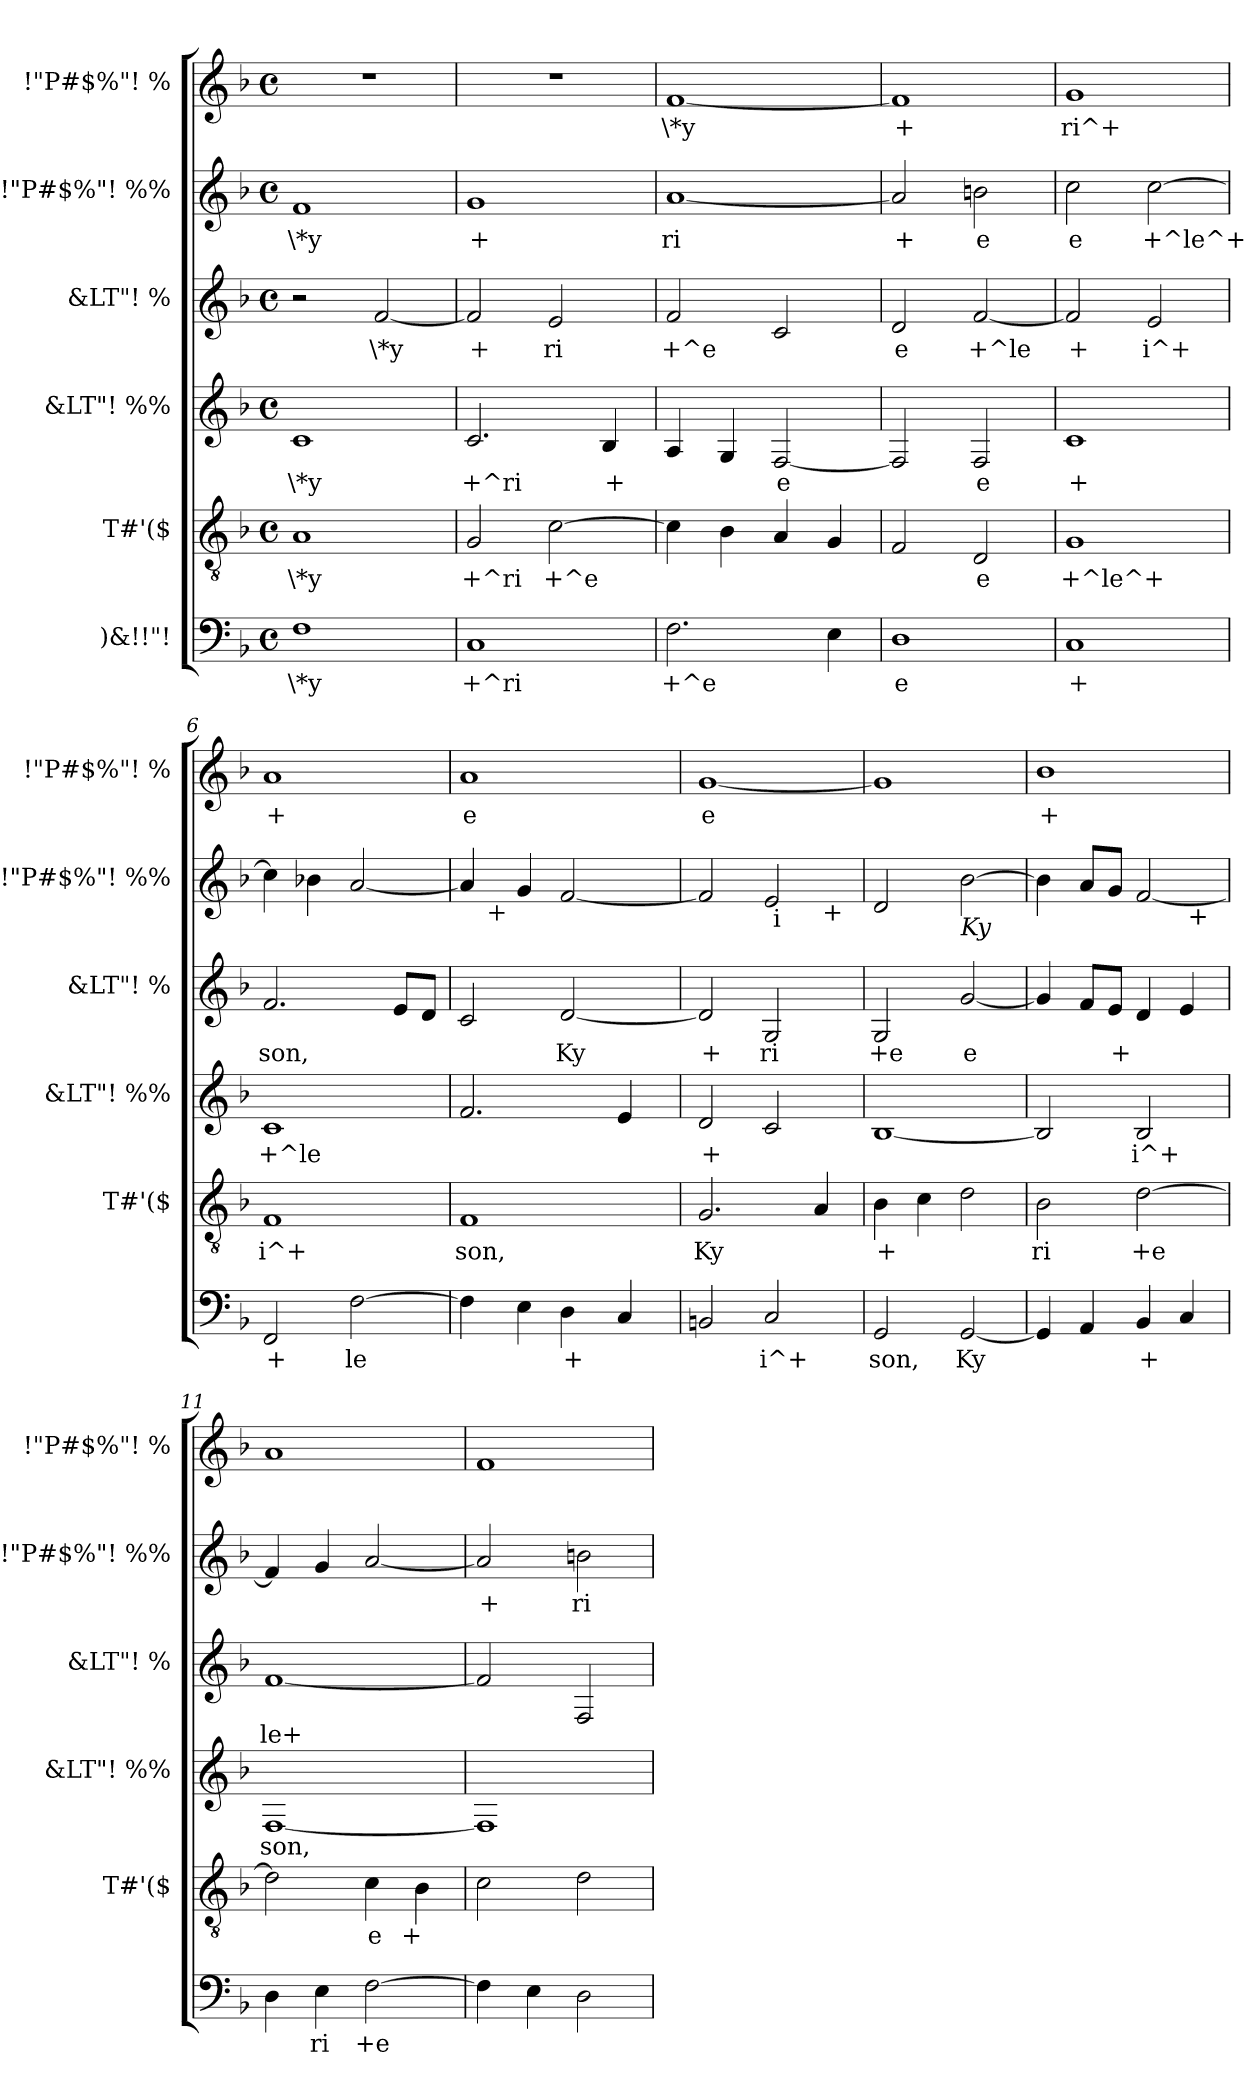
**kern	**text	**kern	**text	**kern	**text	**kern	**text	**kern	**text	**kern	**text
*part6	*part6	*part5	*part5	*part4	*part4	*part3	*part3	*part2	*part2	*part1	*part1
*staff6	*staff6	*staff5	*staff5	*staff4	*staff4	*staff3	*staff3	*staff2	*staff2	*staff1	*staff1
*I")&!!"!	*	*I"T#'($	*	*I"&LT"! %%	*	*I"&LT"! %	*	*I"!"P#$%"! %%	*	*I"!"P#$%"! %	*
*	*	*I'T#'($	*	*I'&LT"! %%	*	*I'&LT"! %	*	*I'!"P#$%"! %%	*	*I'!"P#$%"! %	*
!!LO:PB:g=z
*stria5	*	*stria5	*	*stria5	*	*stria5	*	*stria5	*	*stria5	*
*clefF4	*	*clefGv2	*	*clefG2	*	*clefG2	*	*clefG2	*	*clefG2	*
*k[b-]	*	*k[b-]	*	*k[b-]	*	*k[b-]	*	*k[b-]	*	*k[b-]	*
*F:	*	*F:	*	*F:	*	*F:	*	*F:	*	*F:	*
*M4/4	*	*M4/4	*	*M4/4	*	*M4/4	*	*M4/4	*	*M4/4	*
*met(c)	*	*met(c)	*	*met(c)	*	*met(c)	*	*met(c)	*	*met(c)	*
=1	=1	=1	=1	=1	=1	=1	=1	=1	=1	=1	=1
!	!LO:LY:b:cj	!	!LO:LY:b:cj	!	!LO:LY:b:cj	!	!	!	!LO:LY:b:cj	!	!
1F	\*y	1A	\*y	1c	\*y	2r	.	1f	\*y	1r	.
!	!	!	!	!	!	!	!LO:LY:b	!	!	!	!
.	.	.	.	.	.	[<2f/	\*y	.	.	.	.
=2	=2	=2	=2	=2	=2	=2	=2	=2	=2	=2	=2
!	!LO:LY:b:cj	!	!LO:LY:b:cj	!	!LO:LY:b:cj	!	!LO:LY:b	!	!LO:LY:b:cj	!	!
1C	+^ri	2G/	+^ri	2.c/	+^ri	2f/]	+	1g	+	1r	.
!	!	!	!LO:LY:b:cj	!	!	!	!LO:LY:b	!	!	!	!
.	.	[>2c\	+^e	.	.	2e/	ri	.	.	.	.
!	!	!	!	!	!LO:LY:b:cj	!	!	!	!	!	!
.	.	.	.	4B-/	+	.	.	.	.	.	.
=3	=3	=3	=3	=3	=3	=3	=3	=3	=3	=3	=3
!	!LO:LY:b:cj	!	!LO:LY:b:cj	!	!LO:LY:b:cj	!	!LO:LY:b	!	!LO:LY:b:cj	!	!LO:LY:b:cj
2.F\	+^e	4c\]	.	4A/	.	2f/	+^e	[<1a	ri	[<1f	\*y
!	!	!	!LO:LY:b:cj	!	!LO:LY:b:cj	!	!	!	!	!	!
.	.	4B-\	.	4G/	.	.	.	.	.	.	.
!	!	!	!LO:LY:b:cj	!	!LO:LY:b:cj	!	!LO:LY:b	!	!	!	!
.	.	4A/	.	[<2F/	e	2c/	.	.	.	.	.
!	!LO:LY:b:cj	!	!LO:LY:b:cj	!	!	!	!	!	!	!	!
4E\	.	4G/	.	.	.	.	.	.	.	.	.
=4	=4	=4	=4	=4	=4	=4	=4	=4	=4	=4	=4
!	!LO:LY:b:cj	!	!LO:LY:b:cj	!	!LO:LY:b:cj	!	!LO:LY:b	!	!LO:LY:b:cj	!	!LO:LY:b:cj
1D	e	2F/	.	2F/]	.	2d/	e	2a/]	+	1f]	+
!	!	!	!LO:LY:b:cj	!	!LO:LY:b:cj	!	!LO:LY:b	!	!LO:LY:b:cj	!	!
.	.	2D/	e	2F/	e	[<2f/	+^le	2bn\	e	.	.
=5	=5	=5	=5	=5	=5	=5	=5	=5	=5	=5	=5
!	!LO:LY:b:cj	!	!LO:LY:b:cj	!	!LO:LY:b:cj	!	!LO:LY:b	!	!LO:LY:b:cj	!	!LO:LY:b:cj
1C	+	1G	+^le^+	1c	+	2f/]	+	2cc\	e	1g	ri^+
!	!	!	!	!	!	!	!LO:LY:b	!	!LO:LY:b:cj	!	!
.	.	.	.	.	.	2e/	i^+	[<2cc\	+^le^+	.	.
!!LO:LB:g=z
=6	=6	=6	=6	=6	=6	=6	=6	=6	=6	=6	=6
!	!LO:LY:b:cj	!	!LO:LY:b:cj	!	!LO:LY:b:cj	!	!LO:LY:b	!	!LO:LY:b:cj	!	!LO:LY:b:cj
2FF/	+	1F	i^+	1c	+^le	2.f/	son,	4cc\]	.	1a	+
!	!	!	!	!	!	!	!	!	!LO:LY:b:cj	!	!
.	.	.	.	.	.	.	.	4b-X\	.	.	.
!	!LO:LY:b:cj	!	!	!	!	!	!	!	!LO:LY:b:cj	!	!
[>2F\	le	.	.	.	.	.	.	[<2a/	.	.	.
!	!	!	!	!	!	!	!LO:LY:b	!	!	!	!
.	.	.	.	.	.	8e/L	.	.	.	.	.
!	!	!	!	!	!	!	!LO:LY:b	!	!	!	!
.	.	.	.	.	.	8d/J	.	.	.	.	.
=7	=7	=7	=7	=7	=7	=7	=7	=7	=7	=7	=7
!	!LO:LY:b:cj	!	!LO:LY:b:cj	!	!LO:LY:b:cj	!	!LO:LY:b	!	!LO:LY:b:cj	!	!LO:LY:b:cj
*	*	*	*	*	*	*	*	*^	*	*	*
4F\]	.	1F	son,	2.f/	.	2c/	.	4a/]	16..ryy	.	1a	e
!	!	!	!	!	!	!	!	!	!LO:TX:b:t=+	!	!	!
.	.	.	.	.	.	.	.	.	2ryy	.	.	.
!	!LO:LY:b:cj	!	!	!	!	!	!	!	!	!LO:LY:b:cj	!	!
4E\	.	.	.	.	.	.	.	4g/	.	.	.	.
!	!LO:LY:b:cj	!	!	!	!	!	!LO:LY:b	!	!	!LO:LY:b:cj	!	!
4D\	+	.	.	.	.	[<2d/	Ky	[<2f/	.	.	.	.
.	.	.	.	.	.	.	.	.	4ryy	.	.	.
!	!LO:LY:b:cj	!	!	!	!LO:LY:b:cj	!	!	!	!	!	!	!
4C/	.	.	.	4e/	.	.	.	.	.	.	.	.
.	.	.	.	.	.	.	.	.	8ryy	.	.	.
.	.	.	.	.	.	.	.	.	64ryy	.	.	.
=8	=8	=8	=8	=8	=8	=8	=8	=8	=8	=8	=8	=8
!	!LO:LY:b:cj	!	!LO:LY:b:cj	!	!LO:LY:b:cj	!	!LO:LY:b	!	!	!LO:LY:b:cj	!	!LO:LY:b:cj
2BBn/	.	2.G/	Ky	2d/	+	2d/]	+	2f/]	2ryy	.	[<1g	e
!	!LO:LY:b:cj	!	!	!	!LO:LY:b:cj	!	!LO:LY:b	!	!	!LO:LY:b:cj	!	!
2C/	i^+	.	.	2c/	.	2G/	ri	2e/	64ryy	.	.	.
!	!	!	!	!	!	!	!	!	!LO:TX:b:t=i	!	!	!
.	.	.	.	.	.	.	.	.	4ryy	.	.	.
!	!	!	!LO:LY:b:cj	!	!	!	!	!	!	!	!	!
.	.	4A/	.	.	.	.	.	.	.	.	.	.
!	!	!	!	!	!	!	!	!	!LO:TX:b:t=+	!	!	!
.	.	.	.	.	.	.	.	.	8...ryy	.	.	.
=9	=9	=9	=9	=9	=9	=9	=9	=9	=9	=9	=9	=9
!	!	!	!	!	!	!	!	!LO:TX:b:t=son,	!	!	!	!
!	!LO:LY:b:cj	!	!LO:LY:b:cj	!	!LO:LY:b:cj	!	!LO:LY:b	!	!	!LO:LY:b:cj	!	!LO:LY:b:cj
*	*	*	*	*	*	*	*	*v	*v	*	*	*
2GG/	son,	4B-\	+	[<1B-	.	2G/	+e	2d/	.	1g]	.
!	!	!	!LO:LY:b:cj	!	!	!	!	!	!	!	!
.	.	4c\	.	.	.	.	.	.	.	.	.
!	!	!	!	!	!	!	!	!LO:TX:b:i:t=Ky	!	!	!
!	!LO:LY:b:cj	!	!LO:LY:b:cj	!	!	!	!LO:LY:b	!	!LO:LY:b:cj	!	!
[<2GG/	Ky	2d\	.	.	.	[<2g/	e	[>2b-\	.	.	.
=10	=10	=10	=10	=10	=10	=10	=10	=10	=10	=10	=10
!	!LO:LY:b:cj	!	!LO:LY:b:cj	!	!LO:LY:b:cj	!	!LO:LY:b	!	!LO:LY:b:cj	!	!LO:LY:b:cj
*	*	*	*	*	*	*	*	*^	*	*	*
4GG/]	.	2B-\	ri	2B-/]	.	4g/]	.	4b-\]	2ryy	.	1b-	+
!	!LO:LY:b:cj	!	!	!	!	!	!LO:LY:b	!	!	!LO:LY:b:cj	!	!
4AA/	.	.	.	.	.	8f/L	.	8a/L	.	.	.	.
!	!	!	!	!	!	!	!LO:LY:b	!	!	!LO:LY:b:cj	!	!
.	.	.	.	.	.	8e/J	+	8g/J	.	.	.	.
!	!LO:LY:b:cj	!	!LO:LY:b:cj	!	!LO:LY:b:cj	!	!LO:LY:b	!	!	!LO:LY:b:cj	!	!
4BB-/	+	[>2d\	+e	2B-/	i^+	4d/	.	[<2f/	4ryy	.	.	.
!	!LO:LY:b:cj	!	!	!	!	!	!LO:LY:b	!	!	!	!	!
4C/	.	.	.	.	.	4e/	.	.	64ryy	.	.	.
!	!	!	!	!	!	!	!	!	!LO:TX:b:t=+	!	!	!
.	.	.	.	.	.	.	.	.	8...ryy	.	.	.
=11	=11	=11	=11	=11	=11	=11	=11	=11	=11	=11	=11	=11
!	!LO:LY:b:cj	!	!LO:LY:b:cj	!	!LO:LY:b:cj	!	!LO:LY:b	!	!	!LO:LY:b:cj	!	!LO:LY:b:cj
*	*	*	*	*	*	*	*	*v	*v	*	*	*
4D\	.	2d\]	.	[>1F	son,	[>1f	le+	4f/]	.	1a	.
!	!LO:LY:b:cj	!	!	!	!	!	!	!	!LO:LY:b:cj	!	!
4E\	ri	.	.	.	.	.	.	4g/	.	.	.
!	!LO:LY:b:cj	!	!LO:LY:b:cj	!	!	!	!	!	!LO:LY:b:cj	!	!
[>2F\	+e	4c\	e	.	.	.	.	[>2a/	.	.	.
!	!	!	!LO:LY:b:cj	!	!	!	!	!	!	!	!
.	.	4B-\	+	.	.	.	.	.	.	.	.
!!LO:PB:g=z
=12	=12	=12	=12	=12	=12	=12	=12	=12	=12	=12	=12
!	!LO:LY:b:cj	!	!LO:LY:b:cj	!	!LO:LY:b:cj	!	!LO:LY:b	!	!LO:LY:b:cj	!	!LO:LY:b:cj
4F\]	.	2c\	.	1F]	.	2f/]	.	2a/]	+	1f	.
!	!LO:LY:b:cj	!	!	!	!	!	!	!	!	!	!
4E\	.	.	.	.	.	.	.	.	.	.	.
!	!LO:LY:b:cj	!	!LO:LY:b:cj	!	!	!	!LO:LY:b	!	!LO:LY:b:cj	!	!
2D\	.	2d\	.	.	.	2F/	.	2bn\	ri	.	.
=	=	=	=	=	=	=	=	=	=	=	=
*-	*-	*-	*-	*-	*-	*-	*-	*-	*-	*-	*-
